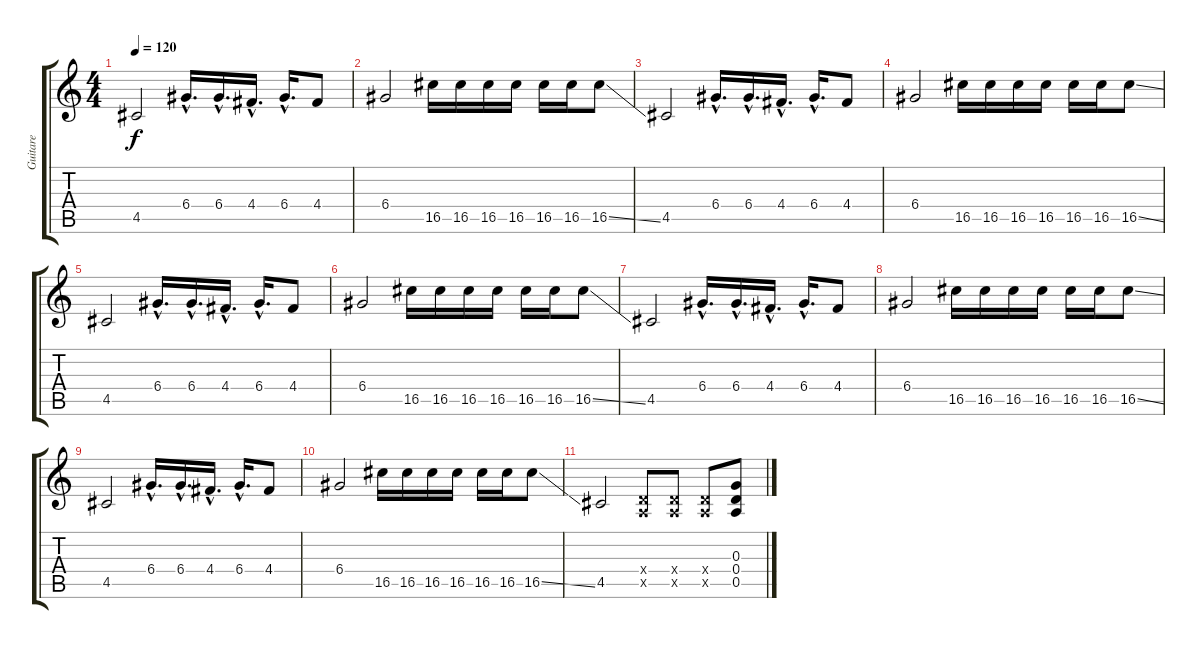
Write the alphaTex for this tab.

\track ("Guitare" "Guitare") {instrument overdrivenguitar}
\staff {score tabs}
\tuning (E4 B3 G3 D3 A2 E2) {hide}
\ts (4 4)
\tempo 120
\clef g2
\ks c
4.5.2{dy f} 6.4{hac}.16{d} 6.4{hac}.16{d} 4.4{hac}.16{d} 6.4{hac}.16{d} 4.4.8 |
6.4.2 16.5.16 16.5.16 16.5.16 16.5.16 16.5.16 16.5.16 16.5{ss}.8 |
4.5.2 6.4{hac}.16{d} 6.4{hac}.16{d} 4.4{hac}.16{d} 6.4{hac}.16{d} 4.4.8 |
6.4.2 16.5.16 16.5.16 16.5.16 16.5.16 16.5.16 16.5.16 16.5{ss}.8 |
4.5.2 6.4{hac}.16{d} 6.4{hac}.16{d} 4.4{hac}.16{d} 6.4{hac}.16{d} 4.4.8 |
6.4.2 16.5.16 16.5.16 16.5.16 16.5.16 16.5.16 16.5.16 16.5{ss}.8 |
4.5.2 6.4{hac}.16{d} 6.4{hac}.16{d} 4.4{hac}.16{d} 6.4{hac}.16{d} 4.4.8 |
6.4.2 16.5.16 16.5.16 16.5.16 16.5.16 16.5.16 16.5.16 16.5{ss}.8 |
4.5.2 6.4{hac}.16{d} 6.4{hac}.16{d} 4.4{hac}.16{d} 6.4{hac}.16{d} 4.4.8 |
6.4.2 16.5.16 16.5.16 16.5.16 16.5.16 16.5.16 16.5.16 16.5{ss}.8 |
4.5.2 (0.4{x} 0.5{x}).8 (0.4{x} 0.5{x}).8 (0.4{x} 0.5{x}).8 (0.3 0.4 0.5).8
